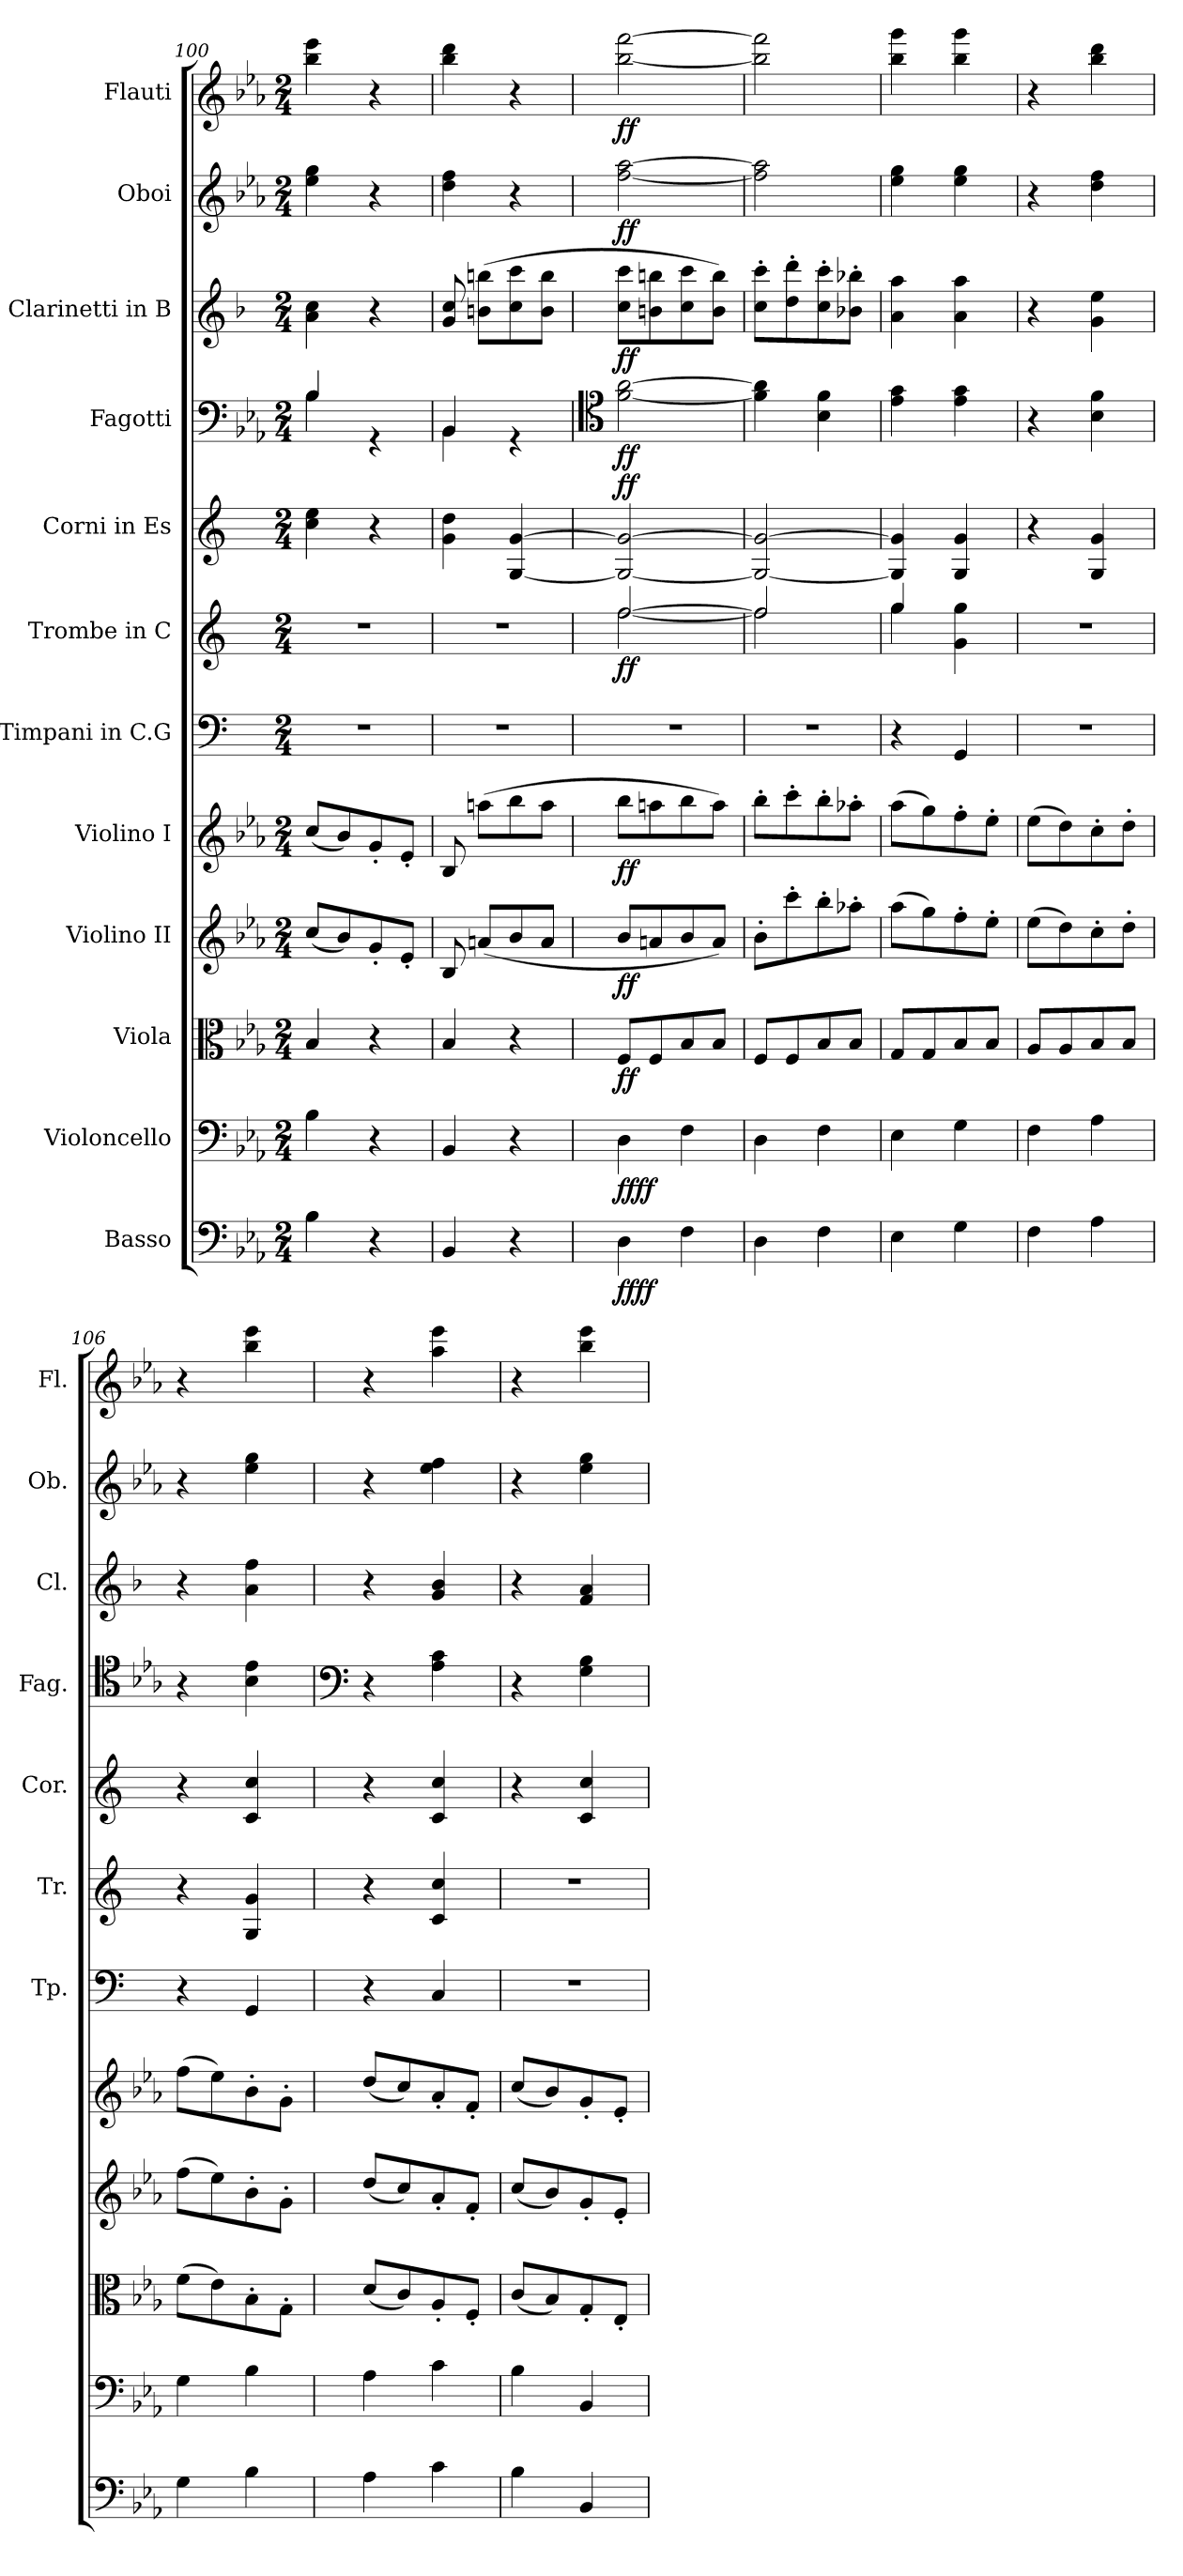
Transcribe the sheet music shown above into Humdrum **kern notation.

**kern	**dynam	**kern	**dynam	**kern	**dynam	**kern	**dynam	**kern	**dynam	**kern	**kern	**dynam	**kern	**dynam	**kern	**dynam	**kern	**dynam	**kern	**dynam	**kern	**dynam
*part12	*part12	*part11	*part11	*part10	*part10	*part9	*part9	*part8	*part8	*part7	*part6	*part6	*part5	*part5	*part4	*part4	*part3	*part3	*part2	*part2	*part1	*part1
*staff12	*staff12	*staff11	*staff11	*staff10	*staff10	*staff9	*staff9	*staff8	*staff8	*staff7	*staff6	*staff6	*staff5	*staff5	*staff4	*staff4	*staff3	*staff3	*staff2	*staff2	*staff1	*staff1
*I"Basso	*	*I"Violoncello	*	*I"Viola	*	*I"Violino II	*	*I"Violino I	*	*I"Timpani in C.G	*I"Trombe in C	*	*I"Corni in Es	*	*I"Fagotti	*	*I"Clarinetti in B	*	*I"Oboi	*	*I"Flauti	*
*	*	*	*	*	*	*	*	*	*	*I'Tp.	*I'Tr.	*	*I'Cor.	*	*I'Fag.	*	*I'Cl.	*	*I'Ob.	*	*I'Fl.	*
*clefF4	*	*clefF4	*	*clefC3	*	*clefG2	*	*clefG2	*	*clefF4	*clefG2	*	*clefG2	*	*clefF4	*	*clefG2	*	*clefG2	*	*clefG2	*
*ITrd7c12	*	*	*	*	*	*	*	*	*	*	*	*	*ITrd5c9	*	*	*	*ITrd1c2	*	*	*	*	*
*k[b-e-a-]	*	*k[b-e-a-]	*	*k[b-e-a-]	*	*k[b-e-a-]	*	*k[b-e-a-]	*	*k[]	*k[]	*	*k[b-e-a-]	*	*k[b-e-a-]	*	*k[b-e-a-]	*	*k[b-e-a-]	*	*k[b-e-a-]	*
*M2/4	*	*M2/4	*	*M2/4	*	*M2/4	*	*M2/4	*	*M2/4	*M2/4	*	*M2/4	*	*M2/4	*	*M2/4	*	*M2/4	*	*M2/4	*
=100	=100	=100	=100	=100	=100	=100	=100	=100	=100	=100	=100	=100	=100	=100	=100	=100	=100	=100	=100	=100	=100	=100
*	*	*	*	*	*	*	*	*	*	*	*	*	*	*	*^	*	*	*	*	*	*	*
4BB-\	.	4B-\	.	4B-/	.	(8cc/L	.	(8cc/L	.	2r	2r	.	4e-\ 4g\	.	4B-/	4B-\	.	4g\ 4b-\	.	4ee-\ 4gg\	.	4bb-\ 4eee-\	.
.	.	.	.	.	.	8b-/)	.	8b-/)	.	.	.	.	.	.	.	.	.	.	.	.	.	.	.
4r	.	4r	.	4r	.	8g'/	.	8g'/	.	.	.	.	4r	.	4rGG	4ryy	.	4r	.	4r	.	4r	.
.	.	.	.	.	.	8e-'/J	.	8e-'/J	.	.	.	.	.	.	.	.	.	.	.	.	.	.	.
=101	=101	=101	=101	=101	=101	=101	=101	=101	=101	=101	=101	=101	=101	=101	=101	=101	=101	=101	=101	=101	=101	=101	=101
4BBB-/	.	4BB-/	.	4B-/	.	8B-/	.	8B-/	.	2r	2r	.	4B-\ 4f\	.	4BB-/	4BB-\	.	8f/ 8b-/	.	4dd\ 4ff\	.	4bb-\ 4ddd\	.
.	.	.	.	.	.	(8an/L	.	(>8aan\L	.	.	.	.	.	.	.	.	.	(8an\ 8aan\L	.	.	.	.	.
4r	.	4r	.	4r	.	8b-/	.	8bb-\	.	.	.	.	[4BB-/ [4B-/	.	4rGG	4ryy	.	8b-\ 8bb-\	.	4r	.	4r	.
.	.	.	.	.	.	8a/J	.	8aa\J	.	.	.	.	.	.	.	.	.	8a\ 8aa\J	.	.	.	.	.
*	*	*	*	*	*	*	*	*	*	*	*	*	*	*	*v	*v	*	*	*	*	*	*	*
=102	=102	=102	=102	=102	=102	=102	=102	=102	=102	=102	=102	=102	=102	=102	=102	=102	=102	=102	=102	=102	=102	=102
*	*	*	*	*	*	*	*	*	*	*	*	*	*	*	*clefC4	*	*	*	*	*	*	*
*	*	*	*	*	*	*	*	*	*	*	*^	*	*	*	*	*	*	*	*	*	*	*
!	!LO:DY:b	!	!	!	!	!	!	!	!	!	!	!	!	!	!	!	!	!	!	!	!	!	!
!	!LO:DY:n=1:b	!	!LO:DY:b	!	!	!	!	!	!	!	!	!	!	!	!	!	!	!	!	!	!	!	!
!	!	!	!LO:DY:n=1:b	!	!LO:DY:b	!	!LO:DY:b	!	!LO:DY:b	!	!	!	!LO:DY:b	!	!LO:DY:a	!	!LO:DY:b	!	!LO:DY:b	!	!LO:DY:b	!	!LO:DY:b
4DD\	ff ff	4D\	ff ff	8F/L	ff	8b-/L	ff	8bb-\L	ff	2r	[2ff/	[2ff\	ff	2BB-/_ 2B-/_	ff	[2f\ [2a-\	ff	8b-\ 8bb-\L	ff	[2ff\ [2aa-\	ff	[2bb-\ [2fff\	ff
.	.	.	.	8F/	.	8an/	.	8aan\	.	.	.	.	.	.	.	.	.	8an\ 8aan\	.	.	.	.	.
4FF\	.	4F\	.	8B-/	.	8b-/	.	8bb-\	.	.	.	.	.	.	.	.	.	8b-\ 8bb-\	.	.	.	.	.
.	.	.	.	8B-/J	.	8a/J)	.	8aa\J)	.	.	.	.	.	.	.	.	.	8a\ 8aa\J)	.	.	.	.	.
=103	=103	=103	=103	=103	=103	=103	=103	=103	=103	=103	=103	=103	=103	=103	=103	=103	=103	=103	=103	=103	=103	=103	=103
4DD\	.	4D\	.	8F/L	.	8b-'\L	.	8bb-'\L	.	2r	2ff/]	2ff\]	.	2BB-/_ 2B-/_	.	4f\] 4a-\]	.	8b-\' 8bb-\'L	.	2ff\] 2aa-\]	.	2bb-\] 2fff\]	.
.	.	.	.	8F/	.	8ccc'\	.	8ccc'\	.	.	.	.	.	.	.	.	.	8cc\' 8ccc\'	.	.	.	.	.
4FF\	.	4F\	.	8B-/	.	8bb-'\	.	8bb-'\	.	.	.	.	.	.	.	4B-\ 4f\	.	8b-\' 8bb-\'	.	.	.	.	.
.	.	.	.	8B-/J	.	8aa-X'\J	.	8aa-X'\J	.	.	.	.	.	.	.	.	.	8a-X\' 8aa-X\'J	.	.	.	.	.
=104	=104	=104	=104	=104	=104	=104	=104	=104	=104	=104	=104	=104	=104	=104	=104	=104	=104	=104	=104	=104	=104	=104	=104
4EE-\	.	4E-\	.	8G/L	.	(8aa-\L	.	(8aa-\L	.	4r	4gg/	4gg\	.	4BB-/] 4B-/]	.	4e-\ 4g\	.	4g\ 4gg\	.	4ee-\ 4gg\	.	4bb-\ 4ggg\	.
.	.	.	.	8G/	.	8gg\)	.	8gg\)	.	.	.	.	.	.	.	.	.	.	.	.	.	.	.
4GG\	.	4G\	.	8B-/	.	8ff'\	.	8ff'\	.	4GG/	4g\ 4gg\	4ryy	.	4BB-/ 4B-/	.	4e-\ 4g\	.	4g\ 4gg\	.	4ee-\ 4gg\	.	4bb-\ 4ggg\	.
.	.	.	.	8B-/J	.	8ee-'\J	.	8ee-'\J	.	.	.	.	.	.	.	.	.	.	.	.	.	.	.
*	*	*	*	*	*	*	*	*	*	*	*v	*v	*	*	*	*	*	*	*	*	*	*	*
=105	=105	=105	=105	=105	=105	=105	=105	=105	=105	=105	=105	=105	=105	=105	=105	=105	=105	=105	=105	=105	=105	=105
4FF\	.	4F\	.	8A-/L	.	(8ee-\L	.	(8ee-\L	.	2r	2r	.	4r	.	4r	.	4r	.	4r	.	4r	.
.	.	.	.	8A-/	.	8dd\)	.	8dd\)	.	.	.	.	.	.	.	.	.	.	.	.	.	.
4AA-\	.	4A-\	.	8B-/	.	8cc'\	.	8cc'\	.	.	.	.	4BB-/ 4B-/	.	4B-\ 4f\	.	4f\ 4dd\	.	4dd\ 4ff\	.	4bb-\ 4ddd\	.
.	.	.	.	8B-/J	.	8dd'\J	.	8dd'\J	.	.	.	.	.	.	.	.	.	.	.	.	.	.
=106	=106	=106	=106	=106	=106	=106	=106	=106	=106	=106	=106	=106	=106	=106	=106	=106	=106	=106	=106	=106	=106	=106
4GG\	.	4G\	.	(8f\L	.	(8ff\L	.	(8ff\L	.	4r	4r	.	4r	.	4r	.	4r	.	4r	.	4r	.
.	.	.	.	8e-\)	.	8ee-\)	.	8ee-\)	.	.	.	.	.	.	.	.	.	.	.	.	.	.
4BB-\	.	4B-\	.	8B-'\	.	8b-'\	.	8b-'\	.	4GG/	4G/ 4g/	.	4E-/ 4e-/	.	4B-\ 4e-\	.	4g\ 4ee-\	.	4ee-\ 4gg\	.	4bb-\ 4eee-\	.
.	.	.	.	8G'\J	.	8g'\J	.	8g'\J	.	.	.	.	.	.	.	.	.	.	.	.	.	.
=107	=107	=107	=107	=107	=107	=107	=107	=107	=107	=107	=107	=107	=107	=107	=107	=107	=107	=107	=107	=107	=107	=107
*	*	*	*	*	*	*	*	*	*	*	*	*	*	*	*clefF4	*	*	*	*	*	*	*
4AA-\	.	4A-\	.	(8d/L	.	(8dd/L	.	(8dd/L	.	4r	4r	.	4r	.	4r	.	4r	.	4r	.	4r	.
.	.	.	.	8c/)	.	8cc/)	.	8cc/)	.	.	.	.	.	.	.	.	.	.	.	.	.	.
4C\	.	4c\	.	8A-'/	.	8a-'/	.	8a-'/	.	4C/	4c/ 4cc/	.	4E-/ 4e-/	.	4A-\ 4c\	.	4f/ 4a-/	.	4ee-\ 4ff\	.	4aa-\ 4eee-\	.
.	.	.	.	8F'/J	.	8f'/J	.	8f'/J	.	.	.	.	.	.	.	.	.	.	.	.	.	.
=108	=108	=108	=108	=108	=108	=108	=108	=108	=108	=108	=108	=108	=108	=108	=108	=108	=108	=108	=108	=108	=108	=108
4BB-\	.	4B-\	.	(8c/L	.	(8cc/L	.	(8cc/L	.	2r	2r	.	4r	.	4r	.	4r	.	4r	.	4r	.
.	.	.	.	8B-/)	.	8b-/)	.	8b-/)	.	.	.	.	.	.	.	.	.	.	.	.	.	.
4BBB-/	.	4BB-/	.	8G'/	.	8g'/	.	8g'/	.	.	.	.	4E-/ 4e-/	.	4G\ 4B-\	.	4e-/ 4g/	.	4ee-\ 4gg\	.	4bb-\ 4eee-\	.
.	.	.	.	8E-'/J	.	8e-'/J	.	8e-'/J	.	.	.	.	.	.	.	.	.	.	.	.	.	.
=	=	=	=	=	=	=	=	=	=	=	=	=	=	=	=	=	=	=	=	=	=	=
*-	*-	*-	*-	*-	*-	*-	*-	*-	*-	*-	*-	*-	*-	*-	*-	*-	*-	*-	*-	*-	*-	*-
